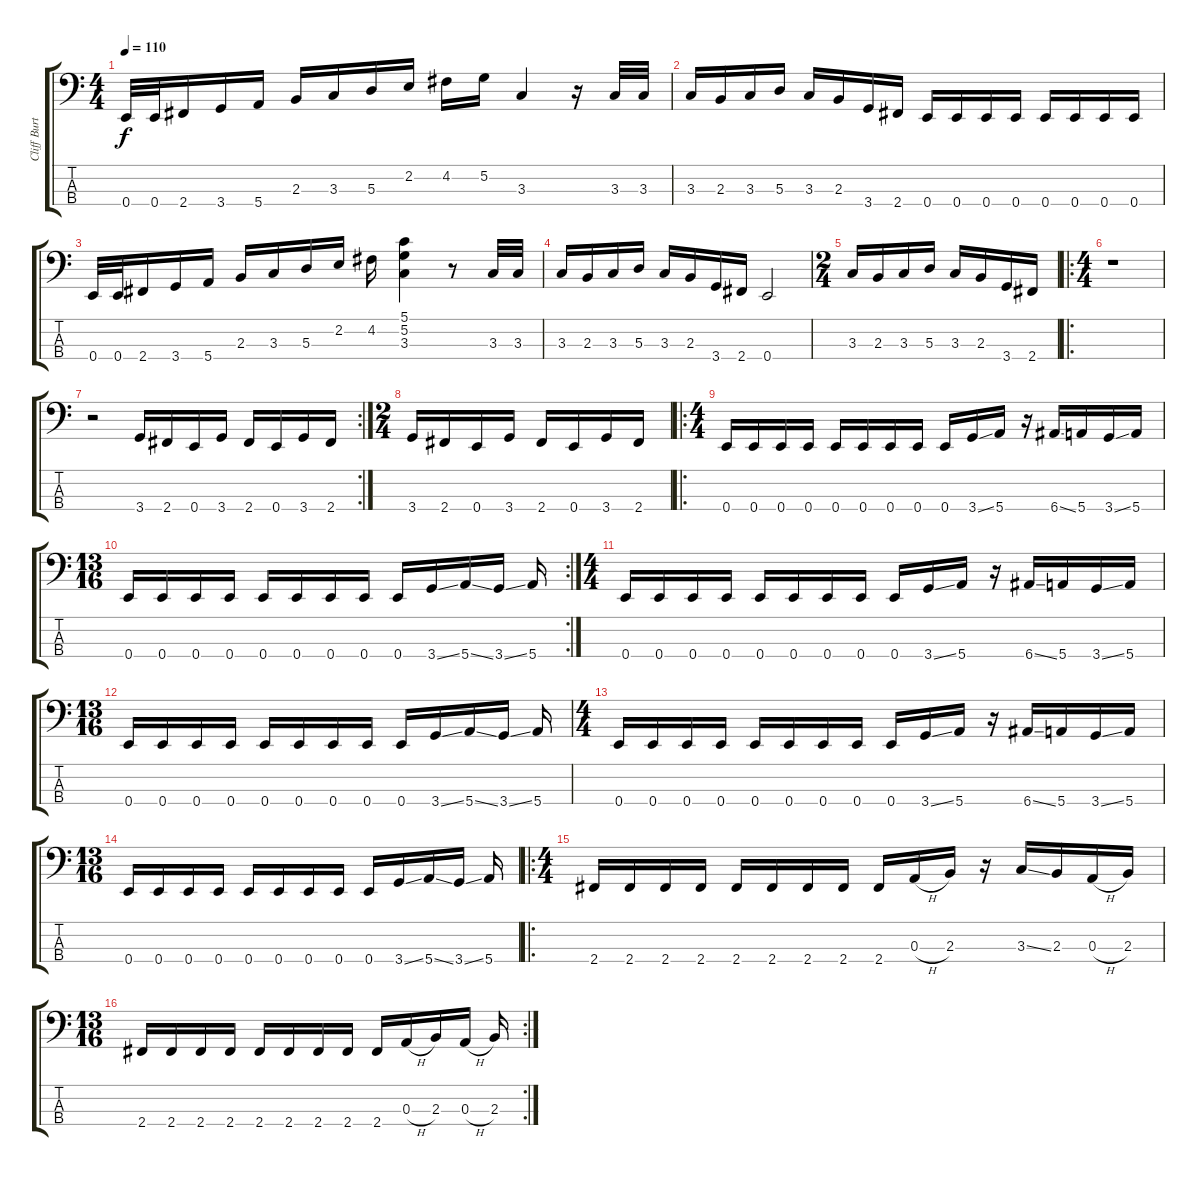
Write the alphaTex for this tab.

\track ("Cliff Burton" "Cliff Burt") {instrument electricbassfinger}
\staff {score tabs}
\tuning (G2 D2 A1 E1) {hide}
\ts (4 4)
\tempo 110
\clef f4
\ks c
0.4.32{dy f} 0.4.32 2.4.16 3.4.16 5.4.16 2.3.16 3.3.16 5.3.16 2.2.16 4.2.16 5.2.16 3.3.4 r.16 3.3.32 3.3.32 |
3.3.16 2.3.16 3.3.16 5.3.16 3.3.16 2.3.16 3.4.16 2.4.16 0.4.16 0.4.16 0.4.16 0.4.16 0.4.16 0.4.16 0.4.16 0.4.16 |
0.4.32 0.4.32 2.4.16 3.4.16 5.4.16 2.3.16 3.3.16 5.3.16 2.2.16 4.2.16 (5.1 5.2 3.3).4 r.8 3.3.32 3.3.32 |
3.3.16 2.3.16 3.3.16 5.3.16 3.3.16 2.3.16 3.4.16 2.4.16 0.4.2 |
\ts (2 4)
3.3.16 2.3.16 3.3.16 5.3.16 3.3.16 2.3.16 3.4.16 2.4.16 |
\ro
\ts (4 4)
r.1 |
\rc 2
r.2 3.4.16 2.4.16 0.4.16 3.4.16 2.4.16 0.4.16 3.4.16 2.4.16 |
\ts (2 4)
3.4.16 2.4.16 0.4.16 3.4.16 2.4.16 0.4.16 3.4.16 2.4.16 |
\ro
\ts (4 4)
0.4.16 0.4.16 0.4.16 0.4.16 0.4.16 0.4.16 0.4.16 0.4.16 0.4.16 3.4{ss}.16 5.4.16 r.16 6.4{ss}.16 5.4.16 3.4{ss}.16 5.4.16 |
\rc 2
\ts (13 16)
0.4.16 0.4.16 0.4.16 0.4.16 0.4.16 0.4.16 0.4.16 0.4.16 0.4.16 3.4{ss}.16 5.4{ss}.16 3.4{ss}.16 5.4.16 |
\ts (4 4)
0.4.16 0.4.16 0.4.16 0.4.16 0.4.16 0.4.16 0.4.16 0.4.16 0.4.16 3.4{ss}.16 5.4.16 r.16 6.4{ss}.16 5.4.16 3.4{ss}.16 5.4.16 |
\ts (13 16)
0.4.16 0.4.16 0.4.16 0.4.16 0.4.16 0.4.16 0.4.16 0.4.16 0.4.16 3.4{ss}.16 5.4{ss}.16 3.4{ss}.16 5.4.16 |
\ts (4 4)
0.4.16 0.4.16 0.4.16 0.4.16 0.4.16 0.4.16 0.4.16 0.4.16 0.4.16 3.4{ss}.16 5.4.16 r.16 6.4{ss}.16 5.4.16 3.4{ss}.16 5.4.16 |
\ts (13 16)
0.4.16 0.4.16 0.4.16 0.4.16 0.4.16 0.4.16 0.4.16 0.4.16 0.4.16 3.4{ss}.16 5.4{ss}.16 3.4{ss}.16 5.4.16 |
\ro
\ts (4 4)
2.4.16 2.4.16 2.4.16 2.4.16 2.4.16 2.4.16 2.4.16 2.4.16 2.4.16 0.3{h}.16 2.3.16 r.16 3.3{ss}.16 2.3.16 0.3{h}.16 2.3.16 |
\rc 2
\ts (13 16)
2.4.16 2.4.16 2.4.16 2.4.16 2.4.16 2.4.16 2.4.16 2.4.16 2.4.16 0.3{h}.16 2.3.16 0.3{h}.16 2.3.16
